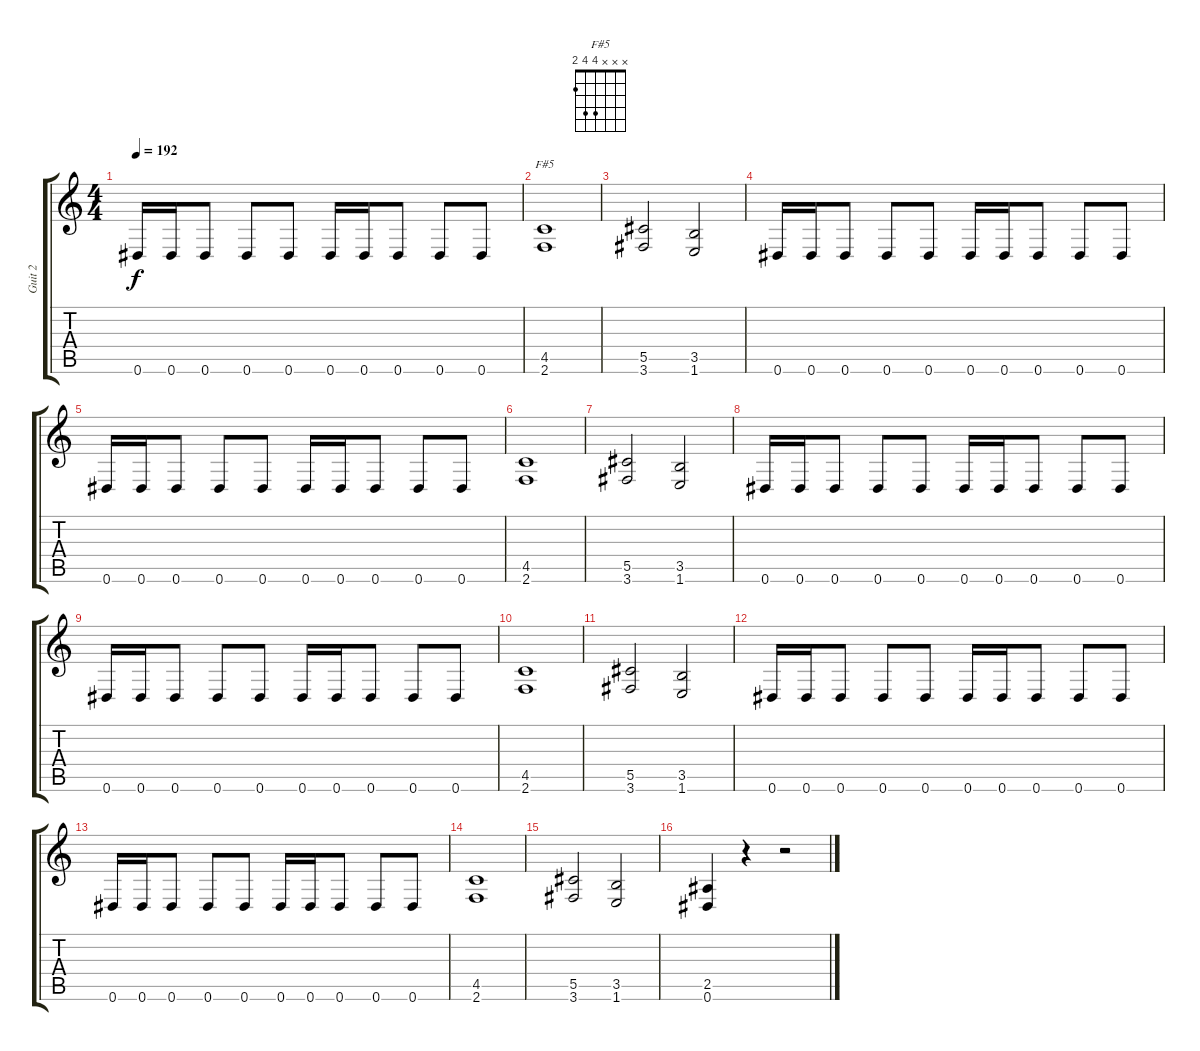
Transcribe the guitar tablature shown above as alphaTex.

\track ("Guit 2" "Guit 2") {instrument distortionguitar}
\staff {score tabs}
\tuning (Eb4 Bb3 Gb3 Db3 Ab2 Eb2) {hide}
\chord ("F#5" x x x 4 4 2)
\ts (4 4)
\tempo 192
\clef g2
\ks c
0.6.16{dy f} 0.6.16 0.6.8 0.6.8 0.6.8 0.6.16 0.6.16 0.6.8 0.6.8 0.6.8 |
(4.5 2.6).1{ch "F#5"} |
(5.5 3.6).2 (3.5 1.6).2 |
0.6.16 0.6.16 0.6.8 0.6.8 0.6.8 0.6.16 0.6.16 0.6.8 0.6.8 0.6.8 |
0.6.16 0.6.16 0.6.8 0.6.8 0.6.8 0.6.16 0.6.16 0.6.8 0.6.8 0.6.8 |
(4.5 2.6).1 |
(5.5 3.6).2 (3.5 1.6).2 |
0.6.16 0.6.16 0.6.8 0.6.8 0.6.8 0.6.16 0.6.16 0.6.8 0.6.8 0.6.8 |
0.6.16 0.6.16 0.6.8 0.6.8 0.6.8 0.6.16 0.6.16 0.6.8 0.6.8 0.6.8 |
(4.5 2.6).1 |
(5.5 3.6).2 (3.5 1.6).2 |
0.6.16 0.6.16 0.6.8 0.6.8 0.6.8 0.6.16 0.6.16 0.6.8 0.6.8 0.6.8 |
0.6.16 0.6.16 0.6.8 0.6.8 0.6.8 0.6.16 0.6.16 0.6.8 0.6.8 0.6.8 |
(4.5 2.6).1 |
(5.5 3.6).2 (3.5 1.6).2 |
(2.5 0.6).4 r.4 r.2
